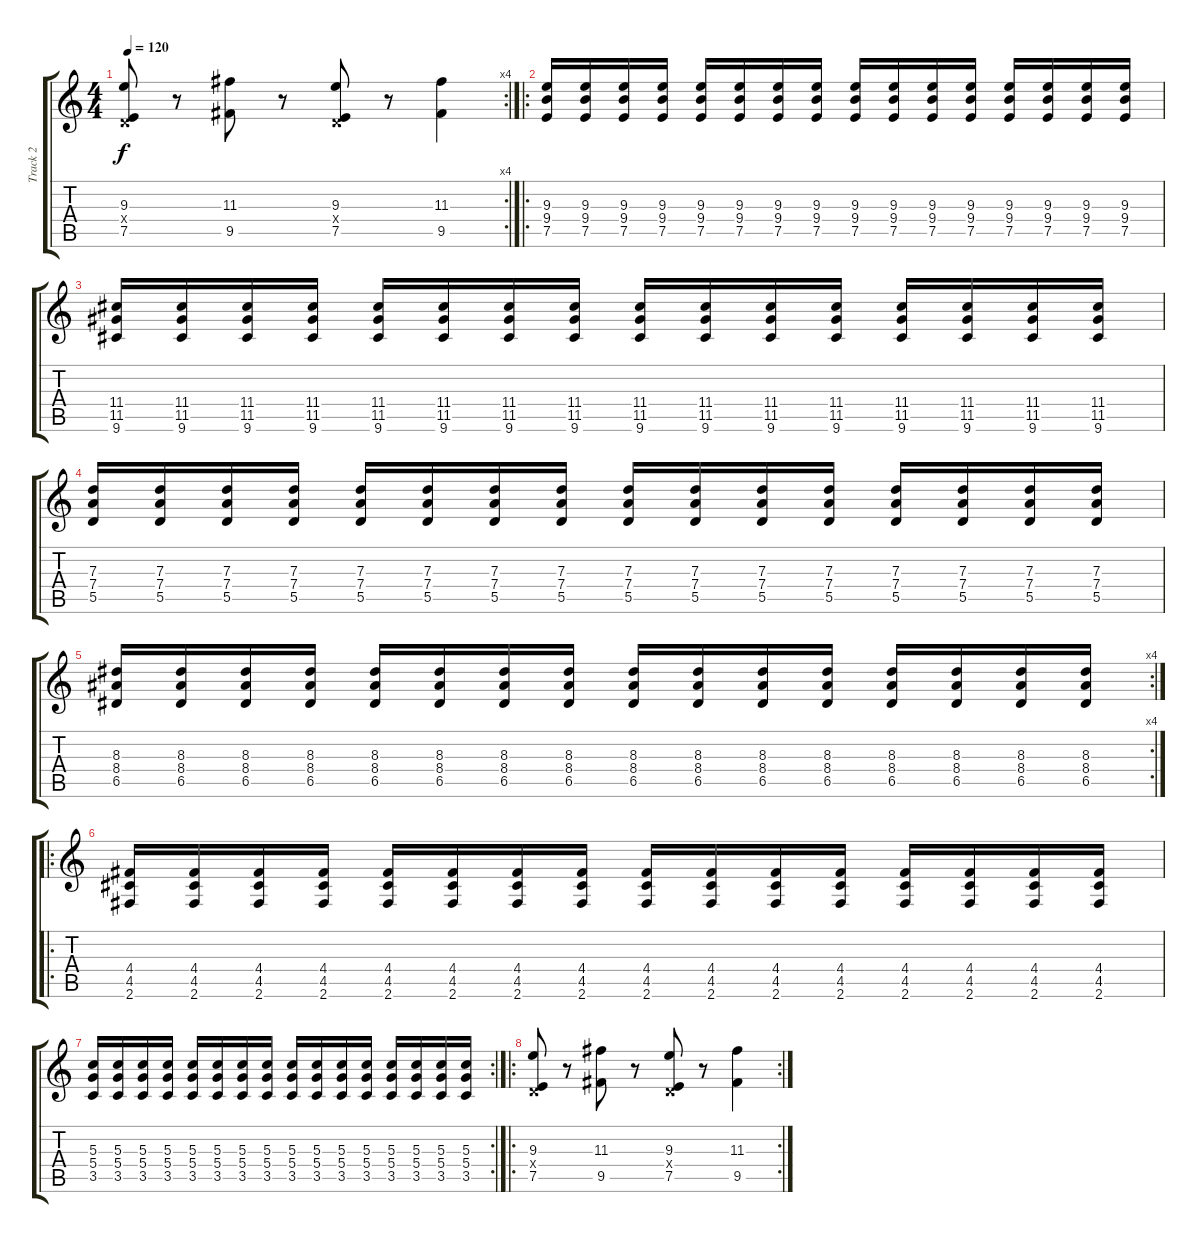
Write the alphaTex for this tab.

\track ("Track 2" "Track 2") {instrument distortionguitar}
\staff {score tabs}
\tuning (E4 B3 G3 D3 A2 E2) {hide}
\rc 4
\ts (4 4)
\tempo 120
\clef g2
\ks c
(9.3 0.4{x} 7.5).8{dy f} r.8 (11.3 9.5).8 r.8 (9.3 0.4{x} 7.5).8 r.8 (11.3 9.5).4 |
\ro
(9.3 9.4 7.5).16 (9.3 9.4 7.5).16 (9.3 9.4 7.5).16 (9.3 9.4 7.5).16 (9.3 9.4 7.5).16 (9.3 9.4 7.5).16 (9.3 9.4 7.5).16 (9.3 9.4 7.5).16 (9.3 9.4 7.5).16 (9.3 9.4 7.5).16 (9.3 9.4 7.5).16 (9.3 9.4 7.5).16 (9.3 9.4 7.5).16 (9.3 9.4 7.5).16 (9.3 9.4 7.5).16 (9.3 9.4 7.5).16 |
(11.4 11.5 9.6).16 (11.4 11.5 9.6).16 (11.4 11.5 9.6).16 (11.4 11.5 9.6).16 (11.4 11.5 9.6).16 (11.4 11.5 9.6).16 (11.4 11.5 9.6).16 (11.4 11.5 9.6).16 (11.4 11.5 9.6).16 (11.4 11.5 9.6).16 (11.4 11.5 9.6).16 (11.4 11.5 9.6).16 (11.4 11.5 9.6).16 (11.4 11.5 9.6).16 (11.4 11.5 9.6).16 (11.4 11.5 9.6).16 |
(7.3 7.4 5.5).16 (7.3 7.4 5.5).16 (7.3 7.4 5.5).16 (7.3 7.4 5.5).16 (7.3 7.4 5.5).16 (7.3 7.4 5.5).16 (7.3 7.4 5.5).16 (7.3 7.4 5.5).16 (7.3 7.4 5.5).16 (7.3 7.4 5.5).16 (7.3 7.4 5.5).16 (7.3 7.4 5.5).16 (7.3 7.4 5.5).16 (7.3 7.4 5.5).16 (7.3 7.4 5.5).16 (7.3 7.4 5.5).16 |
\rc 4
(8.3 8.4 6.5).16 (8.3 8.4 6.5).16 (8.3 8.4 6.5).16 (8.3 8.4 6.5).16 (8.3 8.4 6.5).16 (8.3 8.4 6.5).16 (8.3 8.4 6.5).16 (8.3 8.4 6.5).16 (8.3 8.4 6.5).16 (8.3 8.4 6.5).16 (8.3 8.4 6.5).16 (8.3 8.4 6.5).16 (8.3 8.4 6.5).16 (8.3 8.4 6.5).16 (8.3 8.4 6.5).16 (8.3 8.4 6.5).16 |
\ro
(4.4 4.5 2.6).16{instrument distortionguitar} (4.4 4.5 2.6).16 (4.4 4.5 2.6).16 (4.4 4.5 2.6).16 (4.4 4.5 2.6).16 (4.4 4.5 2.6).16 (4.4 4.5 2.6).16 (4.4 4.5 2.6).16 (4.4 4.5 2.6).16 (4.4 4.5 2.6).16 (4.4 4.5 2.6).16 (4.4 4.5 2.6).16 (4.4 4.5 2.6).16 (4.4 4.5 2.6).16 (4.4 4.5 2.6).16 (4.4 4.5 2.6).16 |
\rc 2
(5.3 5.4 3.5).16 (5.3 5.4 3.5).16 (5.3 5.4 3.5).16 (5.3 5.4 3.5).16 (5.3 5.4 3.5).16 (5.3 5.4 3.5).16 (5.3 5.4 3.5).16 (5.3 5.4 3.5).16 (5.3 5.4 3.5).16 (5.3 5.4 3.5).16 (5.3 5.4 3.5).16 (5.3 5.4 3.5).16 (5.3 5.4 3.5).16 (5.3 5.4 3.5).16 (5.3 5.4 3.5).16 (5.3 5.4 3.5).16 |
\ro
\rc 2
(9.3 0.4{x} 7.5).8 r.8 (11.3 9.5).8 r.8 (9.3 0.4{x} 7.5).8 r.8 (11.3 9.5).4
